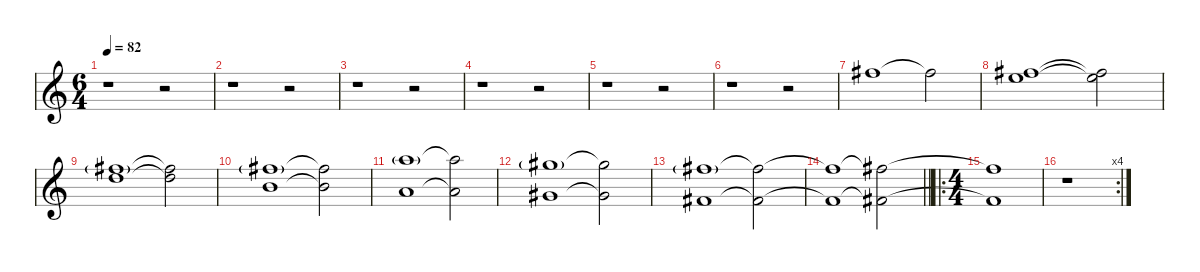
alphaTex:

\defaultSystemsLayout 4
\hideDynamics
\bracketExtendMode nobrackets
\singleTrackTrackNamePolicy hidden
\multiTrackTrackNamePolicy hidden
\firstSystemTrackNameMode fullname
\firstSystemTrackNameOrientation horizontal
\otherSystemsTrackNameOrientation horizontal
\track ("Strings" "vln.") {instrument tremolostrings}
\staff {score}
\tuning (E4 B3 G3 D3 A2 E2)
\ts (6 4)
\tempo 82
\clef g2
\ks c
r.1{dy f beam Down} r.2{beam Down} |
r.1{beam Down} r.2{beam Down} |
r.1{beam Down} r.2{beam Down} |
r.1{beam Down} r.2{beam Down} |
r.1{beam Down} r.2{beam Down} |
r.1{beam Down} r.2{beam Down} |
19.2{acc #}.1{instrument fx7echoes beam Down} 19.2{t acc #}.2{beam Down} |
(19.2{acc #} 21.3).1{dy mf beam Down} (19.2{t acc #} 21.3{t}).2{dy f beam Down} |
(19.2{g acc #} 19.3).1{beam Down} (19.2{t acc #} 19.3{t}).2{beam Down} |
(19.2{g acc #} 16.3).1{beam Down} (19.2{t acc #} 16.3{t}).2{beam Down} |
(17.1{g} 10.2).1{beam Down} (17.1{t} 10.2{t}).2{beam Down} |
(16.1{g acc #} 9.2{acc #}).1{beam Down} (16.1{t acc #} 9.2{t acc #}).2{beam Down} |
(19.2{g acc #} 11.3{acc #}).1{beam Down} (19.2{t acc #} 11.3{t acc #}).2{beam Down} |
\barLineRight lightlight
(11.3{t acc #} 19.2{t acc #}).1{beam Down} (19.2{t acc #} 11.3{t acc #}).2{beam Down} |
\ro
\ts (4 4)
\beaming (8 2 2 2 2)
(19.2{t acc #} 11.3{t acc #}).1{beam Down} |
\rc 4
r.1{beam Down}
